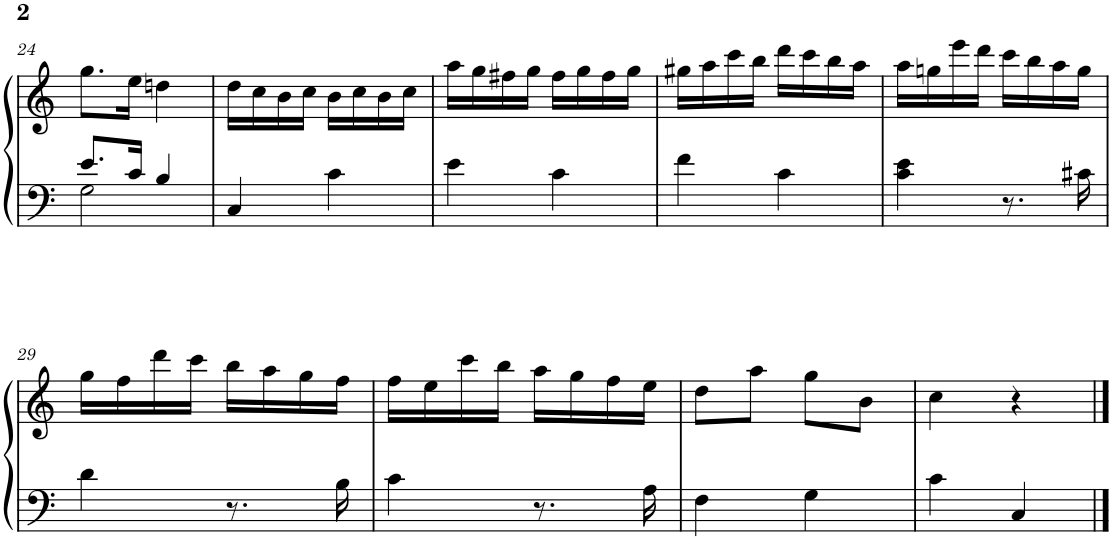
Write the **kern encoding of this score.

**kern	**kern
*part1	*part1
*staff2	*staff1
*I"Piano	*
*I'Pno.	*
!!LO:PB:g=z
*clefF4	*clefG2
*k[]	*k[]
*M2/4	*M2/4
=24	=24
*^	*
8.e/L	2G\	8.gg\L
16c/Jk	.	16ee\Jk
4B/	.	4ddn\
*v	*v	*
=25	=25
4C/	16dd\LL
.	16cc\
.	16b\
.	16cc\JJ
4c\	16b\LL
.	16cc\
.	16b\
.	16cc\JJ
=26	=26
4e\	16aa\LL
.	16gg\
.	16ff#X\
.	16gg\JJ
4c\	16ff#\LL
.	16gg\
.	16ff#\
.	16gg\JJ
=27	=27
4f\	16gg#X\LL
.	16aa\
.	16ccc\
.	16bb\JJ
4c\	16ddd\LL
.	16ccc\
.	16bb\
.	16aa\JJ
=28	=28
4c\ 4e\	16aa\LL
.	16ggn\
.	16eee\
.	16ddd\JJ
8.r	16ccc\LL
.	16bb\
.	16aa\
16c#X\	16gg\JJ
!!LO:LB:g=z
=29	=29
4d\	16gg\LL
.	16ff\
.	16ddd\
.	16ccc\JJ
8.r	16bb\LL
.	16aa\
.	16gg\
16B\	16ff\JJ
=30	=30
4c\	16ff\LL
.	16ee\
.	16ccc\
.	16bb\JJ
8.r	16aa\LL
.	16gg\
.	16ff\
16A\	16ee\JJ
=31	=31
4F\	8dd\L
.	8aa\J
4G\	8gg\L
.	8b\J
=32	=32
4c\	4cc\
4C/	4r
==	==
*-	*-
